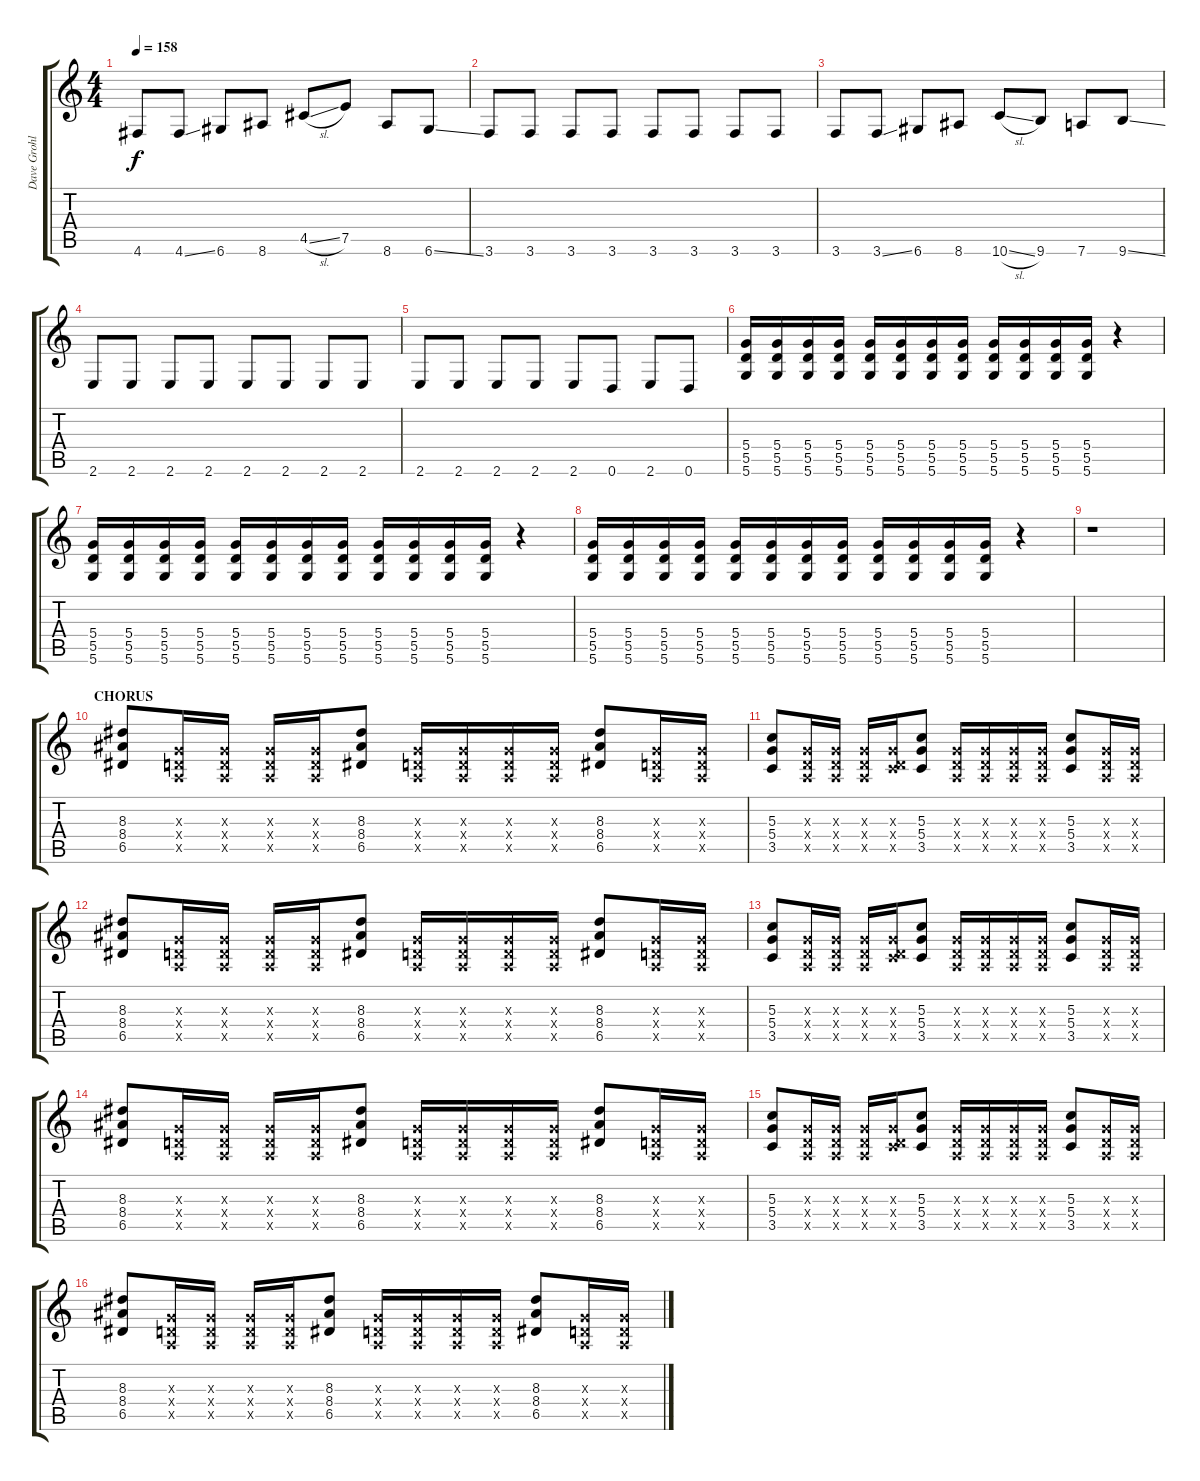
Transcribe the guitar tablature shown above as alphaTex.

\track ("Dave Grohl (Guitar)" "Dave Grohl") {instrument distortionguitar}
\staff {score tabs}
\tuning (E4 B3 G3 D3 A2 D2) {hide}
\ts (4 4)
\tempo 158
\clef g2
\ks c
4.6.8{dy f} 4.6{ss}.8 6.6.8 8.6.8 4.5{sl}.8 7.5.8 8.6.8 6.6{ss}.8 |
3.6.8 3.6.8 3.6.8 3.6.8 3.6.8 3.6.8 3.6.8 3.6.8 |
3.6.8 3.6{ss}.8 6.6.8 8.6.8 10.6{sl}.8 9.6.8 7.6.8 9.6{ss}.8 |
2.6.8 2.6.8 2.6.8 2.6.8 2.6.8 2.6.8 2.6.8 2.6.8 |
2.6.8 2.6.8 2.6.8 2.6.8 2.6.8 0.6.8 2.6.8 0.6.8 |
(5.4 5.5 5.6).16 (5.4 5.5 5.6).16 (5.4 5.5 5.6).16 (5.4 5.5 5.6).16 (5.4 5.5 5.6).16 (5.4 5.5 5.6).16 (5.4 5.5 5.6).16 (5.4 5.5 5.6).16 (5.4 5.5 5.6).16 (5.4 5.5 5.6).16 (5.4 5.5 5.6).16 (5.4 5.5 5.6).16 r.4 |
(5.4 5.5 5.6).16 (5.4 5.5 5.6).16 (5.4 5.5 5.6).16 (5.4 5.5 5.6).16 (5.4 5.5 5.6).16 (5.4 5.5 5.6).16 (5.4 5.5 5.6).16 (5.4 5.5 5.6).16 (5.4 5.5 5.6).16 (5.4 5.5 5.6).16 (5.4 5.5 5.6).16 (5.4 5.5 5.6).16 r.4 |
(5.4 5.5 5.6).16 (5.4 5.5 5.6).16 (5.4 5.5 5.6).16 (5.4 5.5 5.6).16 (5.4 5.5 5.6).16 (5.4 5.5 5.6).16 (5.4 5.5 5.6).16 (5.4 5.5 5.6).16 (5.4 5.5 5.6).16 (5.4 5.5 5.6).16 (5.4 5.5 5.6).16 (5.4 5.5 5.6).16 r.4 |
r.1 |
\section ("" "CHORUS")
(8.3 8.4 6.5).8 (0.3{x} 0.4{x} 0.5{x}).16 (0.3{x} 0.4{x} 0.5{x}).16 (0.3{x} 0.4{x} 0.5{x}).16 (0.3{x} 0.4{x} 0.5{x}).16 (8.3 8.4 6.5).8 (0.3{x} 0.4{x} 0.5{x}).16 (0.3{x} 0.4{x} 0.5{x}).16 (0.3{x} 0.4{x} 0.5{x}).16 (0.3{x} 0.4{x} 0.5{x}).16 (8.3 8.4 6.5).8 (0.3{x} 0.4{x} 0.5{x}).16 (0.3{x} 0.4{x} 0.5{x}).16 |
(5.3 5.4 3.5).8 (0.3{x} 0.4{x} 0.5{x}).16 (0.3{x} 0.4{x} 0.5{x}).16 (0.3{x} 0.4{x} 0.5{x}).16 (0.3{x} 0.4{x} 3.5{x}).16 (5.3 5.4 3.5).8 (0.3{x} 0.4{x} 0.5{x}).16 (0.3{x} 0.4{x} 0.5{x}).16 (0.3{x} 0.4{x} 0.5{x}).16 (0.3{x} 0.4{x} 0.5{x}).16 (5.3 5.4 3.5).8 (0.3{x} 0.4{x} 0.5{x}).16 (0.3{x} 0.4{x} 0.5{x}).16 |
(8.3 8.4 6.5).8 (0.3{x} 0.4{x} 0.5{x}).16 (0.3{x} 0.4{x} 0.5{x}).16 (0.3{x} 0.4{x} 0.5{x}).16 (0.3{x} 0.4{x} 0.5{x}).16 (8.3 8.4 6.5).8 (0.3{x} 0.4{x} 0.5{x}).16 (0.3{x} 0.4{x} 0.5{x}).16 (0.3{x} 0.4{x} 0.5{x}).16 (0.3{x} 0.4{x} 0.5{x}).16 (8.3 8.4 6.5).8 (0.3{x} 0.4{x} 0.5{x}).16 (0.3{x} 0.4{x} 0.5{x}).16 |
(5.3 5.4 3.5).8 (0.3{x} 0.4{x} 0.5{x}).16 (0.3{x} 0.4{x} 0.5{x}).16 (0.3{x} 0.4{x} 0.5{x}).16 (0.3{x} 0.4{x} 3.5{x}).16 (5.3 5.4 3.5).8 (0.3{x} 0.4{x} 0.5{x}).16 (0.3{x} 0.4{x} 0.5{x}).16 (0.3{x} 0.4{x} 0.5{x}).16 (0.3{x} 0.4{x} 0.5{x}).16 (5.3 5.4 3.5).8 (0.3{x} 0.4{x} 0.5{x}).16 (0.3{x} 0.4{x} 0.5{x}).16 |
(8.3 8.4 6.5).8 (0.3{x} 0.4{x} 0.5{x}).16 (0.3{x} 0.4{x} 0.5{x}).16 (0.3{x} 0.4{x} 0.5{x}).16 (0.3{x} 0.4{x} 0.5{x}).16 (8.3 8.4 6.5).8 (0.3{x} 0.4{x} 0.5{x}).16 (0.3{x} 0.4{x} 0.5{x}).16 (0.3{x} 0.4{x} 0.5{x}).16 (0.3{x} 0.4{x} 0.5{x}).16 (8.3 8.4 6.5).8 (0.3{x} 0.4{x} 0.5{x}).16 (0.3{x} 0.4{x} 0.5{x}).16 |
(5.3 5.4 3.5).8 (0.3{x} 0.4{x} 0.5{x}).16 (0.3{x} 0.4{x} 0.5{x}).16 (0.3{x} 0.4{x} 0.5{x}).16 (0.3{x} 0.4{x} 3.5{x}).16 (5.3 5.4 3.5).8 (0.3{x} 0.4{x} 0.5{x}).16 (0.3{x} 0.4{x} 0.5{x}).16 (0.3{x} 0.4{x} 0.5{x}).16 (0.3{x} 0.4{x} 0.5{x}).16 (5.3 5.4 3.5).8 (0.3{x} 0.4{x} 0.5{x}).16 (0.3{x} 0.4{x} 0.5{x}).16 |
(8.3 8.4 6.5).8 (0.3{x} 0.4{x} 0.5{x}).16 (0.3{x} 0.4{x} 0.5{x}).16 (0.3{x} 0.4{x} 0.5{x}).16 (0.3{x} 0.4{x} 0.5{x}).16 (8.3 8.4 6.5).8 (0.3{x} 0.4{x} 0.5{x}).16 (0.3{x} 0.4{x} 0.5{x}).16 (0.3{x} 0.4{x} 0.5{x}).16 (0.3{x} 0.4{x} 0.5{x}).16 (8.3 8.4 6.5).8 (0.3{x} 0.4{x} 0.5{x}).16 (0.3{x} 0.4{x} 0.5{x}).16
